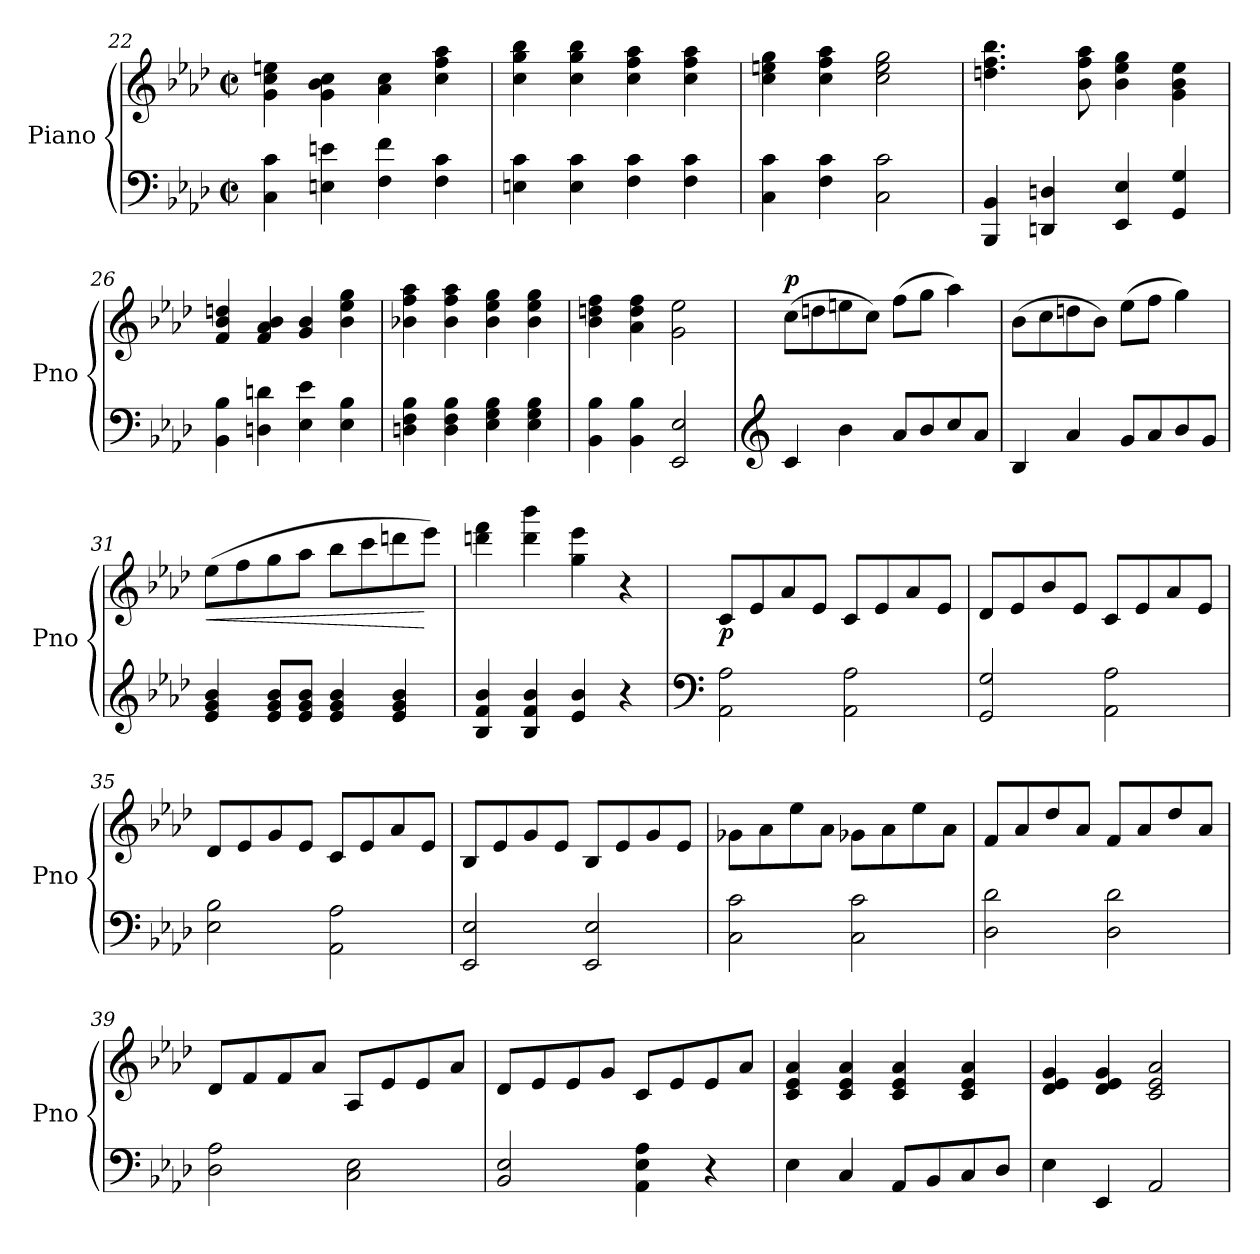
**kern	**kern	**dynam
*part1	*part1	*part1
*staff2	*staff1	*staff1/2
*I"Piano	*	*
*I'Pno	*	*
*clefF4	*clefG2	*
*k[b-e-a-d-]	*k[b-e-a-d-]	*
*M2/2	*M2/2	*
*met(c|)	*met(c|)	*
=22	=22	=22
4C\ 4c\	4g\ 4cc\ 4een\	.
4En\ 4en\	4g\ 4b-\ 4cc\	.
4F\ 4f\	4a-\ 4cc\	.
4F\ 4c\	4cc\ 4ff\ 4aa-\	.
=23	=23	=23
4En\ 4c\	4cc\ 4gg\ 4bb-\	.
4E\ 4c\	4cc\ 4gg\ 4bb-\	.
4F\ 4c\	4cc\ 4ff\ 4aa-\	.
4F\ 4c\	4cc\ 4ff\ 4aa-\	.
!!LO:LB:g=z
=24	=24	=24
4C\ 4c\	4cc\ 4een\ 4gg\	.
4F\ 4c\	4cc\ 4ff\ 4aa-\	.
2C\ 2c\	2cc\ 2ee\ 2gg\	.
=25	=25	=25
4BBB-/ 4BB-/	4.ddn\ 4.ff\ 4.bb-\	.
4DDn/ 4Dn/	.	.
.	8b-\ 8ff\ 8aa-\	.
4EE-/ 4E-/	4b-\ 4ee-\ 4gg\	.
4GG/ 4G/	4g\ 4b-\ 4ee-\	.
=26	=26	=26
4BB-\ 4B-\	4f/ 4b-/ 4ddn/	.
4Dn\ 4dn\	4f/ 4a-/ 4b-/	.
4E-\ 4e-\	4g/ 4b-/	.
4E-\ 4B-\	4b-\ 4ee-\ 4gg\	.
!!LO:LB:g=z
=27	=27	=27
4Dn\ 4F\ 4B-\	4b-X\ 4ff\ 4aa-\	.
4D\ 4F\ 4B-\	4b-\ 4ff\ 4aa-\	.
4E-\ 4G\ 4B-\	4b-\ 4ee-\ 4gg\	.
4E-\ 4G\ 4B-\	4b-\ 4ee-\ 4gg\	.
=28	=28	=28
4BB-\ 4B-\	4b-\ 4ddn\ 4ff\	.
4BB-\ 4B-\	4a-\ 4dd\ 4ff\	.
2EE-/ 2E-/	2g\ 2ee-\	.
=29	=29	=29
*clefG2	*	*
!	!	!LO:DY:a
4c/	(>8cc\L	p
.	8ddn\	.
4b-\	8een\	.
.	8cc\J)	.
8a-/L	(>8ff\L	.
8b-/	8gg\J	.
8cc/	4aa-\)	.
8a-/J	.	.
!!LO:LB:g=z
=30	=30	=30
4B-/	(>8b-\L	.
.	8cc\	.
4a-/	8ddn\	.
.	8b-\J)	.
8g/L	(>8ee-\L	.
8a-/	8ff\J	.
8b-/	4gg\)	.
8g/J	.	.
=31	=31	=31
!	!	!LO:HP:b
4e-/ 4g/ 4b-/	(>8ee-\L	<
.	8ff\	.
8e-/ 8g/ 8b-/L	8gg\	.
8e-/ 8g/ 8b-/J	8aa-\J	.
4e-/ 4g/ 4b-/	8bb-\L	.
.	8ccc\	.
4e-/ 4g/ 4b-/	8dddn\	.
.	8eee-\J)	[
=32	=32	=32
4B-/ 4f/ 4b-/	4dddn\ 4fff\	.
4B-/ 4f/ 4b-/	4ddd\ 4bbb-\	.
4e-/ 4b-/	4gg\ 4eee-\	.
4r	4r	.
!!LO:LB:g=z
=33	=33	=33
*clefF4	*	*
!	!	!LO:DY:b
2AA-\ 2A-\	8c/L	p
.	8e-/	.
.	8a-/	.
.	8e-/J	.
2AA-\ 2A-\	8c/L	.
.	8e-/	.
.	8a-/	.
.	8e-/J	.
=34	=34	=34
2GG/ 2G/	8d-/L	.
.	8e-/	.
.	8b-/	.
.	8e-/J	.
2AA-\ 2A-\	8c/L	.
.	8e-/	.
.	8a-/	.
.	8e-/J	.
=35	=35	=35
2E-\ 2B-\	8d-/L	.
.	8e-/	.
.	8g/	.
.	8e-/J	.
2AA-\ 2A-\	8c/L	.
.	8e-/	.
.	8a-/	.
.	8e-/J	.
=36	=36	=36
2EE-/ 2E-/	8B-/L	.
.	8e-/	.
.	8g/	.
.	8e-/J	.
2EE-/ 2E-/	8B-/L	.
.	8e-/	.
.	8g/	.
.	8e-/J	.
!!LO:LB:g=z
=37	=37	=37
2C\ 2c\	8g-X\L	.
.	8a-\	.
.	8ee-\	.
.	8a-\J	.
2C\ 2c\	8g-X\L	.
.	8a-\	.
.	8ee-\	.
.	8a-\J	.
=38	=38	=38
2D-\ 2d-\	8f/L	.
.	8a-/	.
.	8dd-/	.
.	8a-/J	.
2D-\ 2d-\	8f/L	.
.	8a-/	.
.	8dd-/	.
.	8a-/J	.
=39	=39	=39
2D-\ 2A-\	8d-/L	.
.	8f/	.
.	8f/	.
.	8a-/J	.
2C\ 2E-\	8A-/L	.
.	8e-/	.
.	8e-/	.
.	8a-/J	.
!!LO:PB:g=z
=40	=40	=40
2BB-/ 2E-/	8d-/L	.
.	8e-/	.
.	8e-/	.
.	8g/J	.
4AA-\ 4E-\ 4A-\	8c/L	.
.	8e-/	.
4r	8e-/	.
.	8a-/J	.
=41	=41	=41
4E-\	4c/ 4e-/ 4a-/	.
4C/	4c/ 4e-/ 4a-/	.
8AA-/L	4c/ 4e-/ 4a-/	.
8BB-/	.	.
8C/	4c/ 4e-/ 4a-/	.
8D-/J	.	.
=42	=42	=42
4E-\	4d-/ 4e-/ 4g/	.
4EE-/	4d-/ 4e-/ 4g/	.
2AA-/	2c/ 2e-/ 2a-/	.
=	=	=
*-	*-	*-
